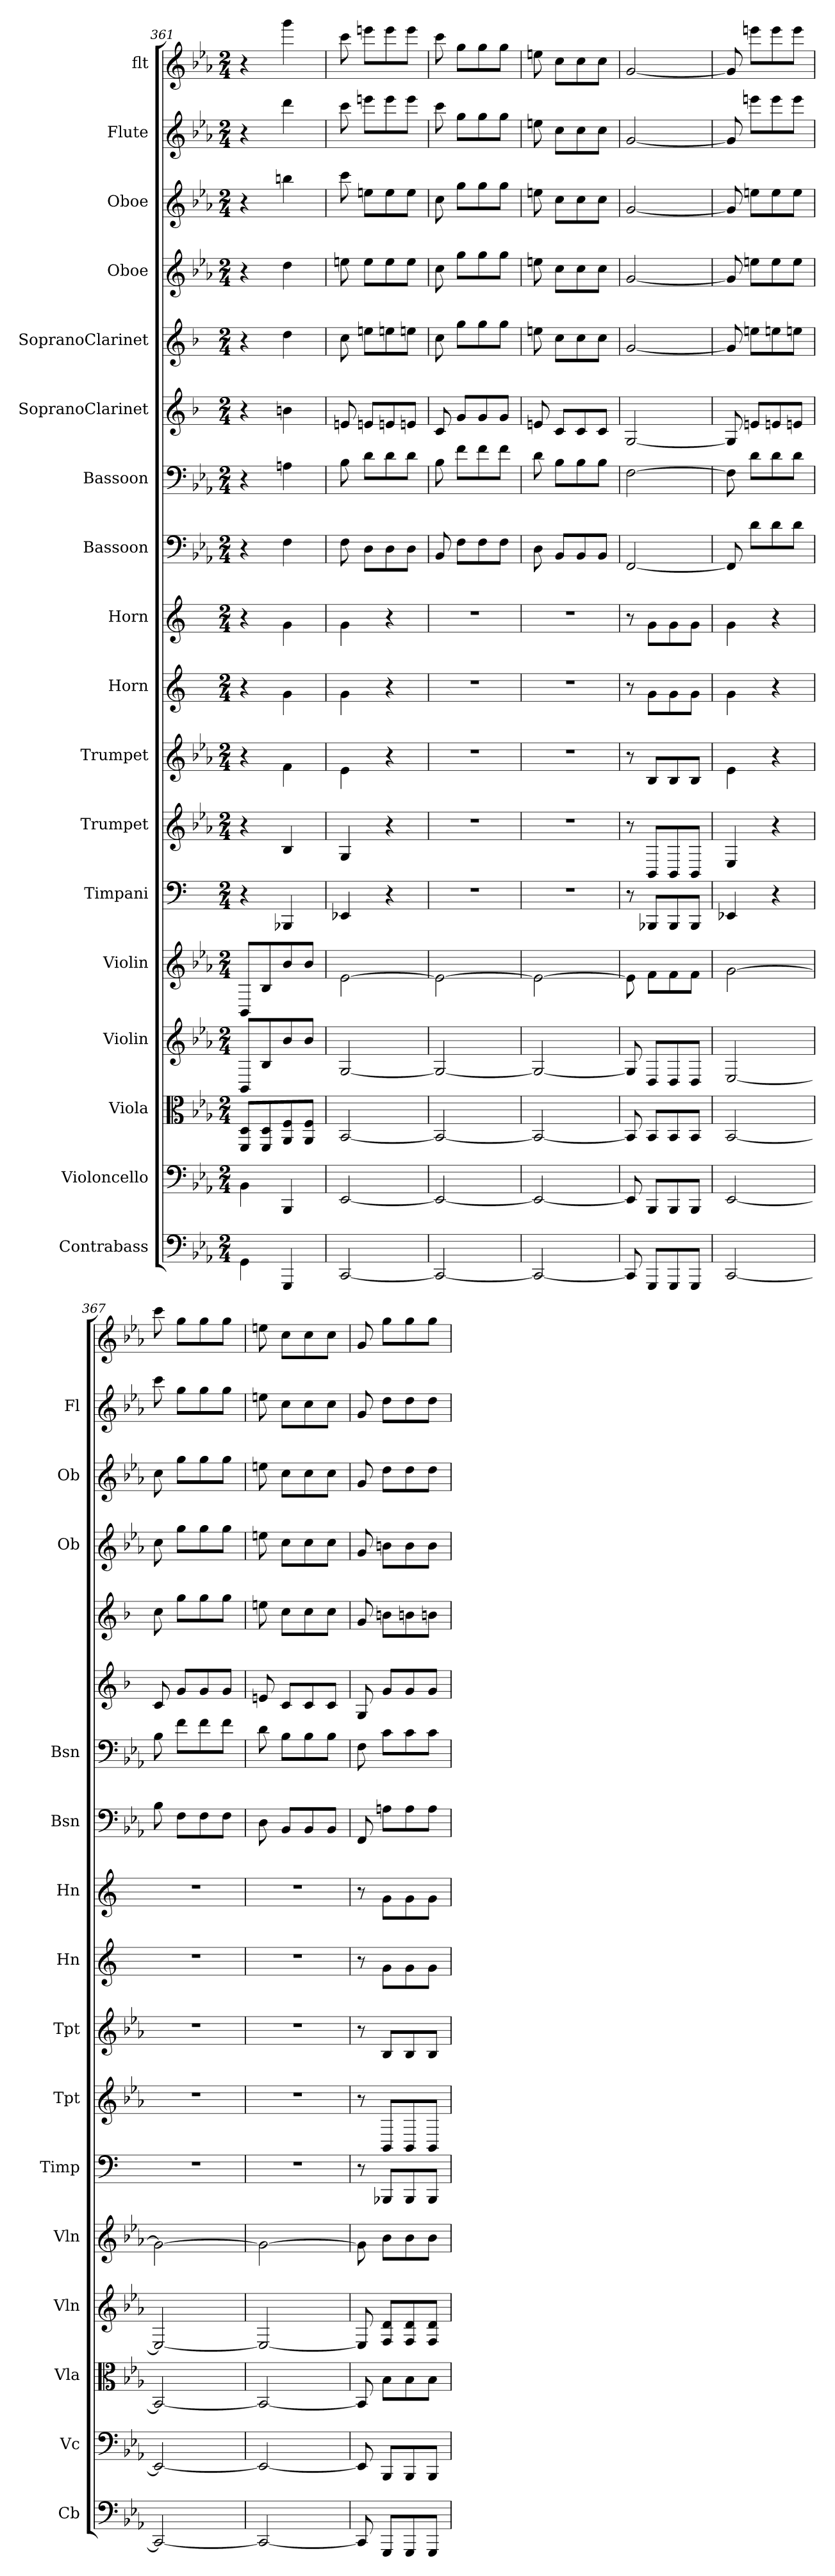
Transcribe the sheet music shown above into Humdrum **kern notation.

**kern	**kern	**kern	**kern	**kern	**kern	**kern	**kern	**kern	**kern	**kern	**kern	**kern	**kern	**kern	**kern	**kern	**kern
*part18	*part17	*part16	*part15	*part14	*part13	*part12	*part11	*part10	*part9	*part8	*part7	*part6	*part5	*part4	*part3	*part2	*part1
*staff18	*staff17	*staff16	*staff15	*staff14	*staff13	*staff12	*staff11	*staff10	*staff9	*staff8	*staff7	*staff6	*staff5	*staff4	*staff3	*staff2	*staff1
*I"Contrabass	*I"Violoncello	*I"Viola	*I"Violin	*I"Violin	*I"Timpani	*I"Trumpet	*I"Trumpet	*I"Horn	*I"Horn	*I"Bassoon	*I"Bassoon	*I"SopranoClarinet	*I"SopranoClarinet	*I"Oboe	*I"Oboe	*I"Flute	*I"flt
*I'Cb	*I'Vc	*I'Vla	*I'Vln	*I'Vln	*I'Timp	*I'Tpt	*I'Tpt	*I'Hn	*I'Hn	*I'Bsn	*I'Bsn	*	*	*I'Ob	*I'Ob	*I'Fl	*
*clefF4	*clefF4	*clefC3	*clefG2	*clefG2	*clefF4	*clefG2	*clefG2	*clefG2	*clefG2	*clefF4	*clefF4	*clefG2	*clefG2	*clefG2	*clefG2	*clefG2	*clefG2
*k[b-e-a-]	*k[b-e-a-]	*k[b-e-a-]	*k[b-e-a-]	*k[b-e-a-]	*k[]	*k[b-e-a-]	*k[b-e-a-]	*k[]	*k[]	*k[b-e-a-]	*k[b-e-a-]	*k[b-]	*k[b-]	*k[b-e-a-]	*k[b-e-a-]	*k[b-e-a-]	*k[b-e-a-]
*c:	*c:	*c:	*c:	*c:	*	*c:	*c:	*	*	*c:	*c:	*	*	*c:	*c:	*c:	*c:
*M2/4	*M2/4	*M2/4	*M2/4	*M2/4	*M2/4	*M2/4	*M2/4	*M2/4	*M2/4	*M2/4	*M2/4	*M2/4	*M2/4	*M2/4	*M2/4	*M2/4	*M2/4
=361	=361	=361	=361	=361	=361	=361	=361	=361	=361	=361	=361	=361	=361	=361	=361	=361	=361
4GG\	4BB-\	8FF/ 8D/L	8BB-/L	8BB-/L	4r	4r	4r	4r	4r	4r	4r	4r	4r	4r	4r	4r	4r
.	.	8FF/ 8D/	8B-/	8B-/	.	.	.	.	.	.	.	.	.	.	.	.	.
4GGG/	4BBB-/	8AA-/ 8F/	8b-/	8b-/	4BBB-X/	4B-/	4f\	4g\	4g\	4F\	4An\	4bn\	4dd\	4dd\	4bbn\	4ddd\	4ggg\
.	.	8AA-/ 8F/J	8b-/J	8b-/J	.	.	.	.	.	.	.	.	.	.	.	.	.
=362	=362	=362	=362	=362	=362	=362	=362	=362	=362	=362	=362	=362	=362	=362	=362	=362	=362
[2CC/	[2EE-/	[2BB-/	[2G/	[2e-\	4EE-X/	4G/	4e-\	4g\	4g\	8F\	8B-\	8en/	8cc\	8een\	8ccc\	8ccc\	8ccc\
.	.	.	.	.	.	.	.	.	.	8D\L	8d\L	8en/L	8een\L	8ee\L	8een\L	8eeen\L	8eeen\L
.	.	.	.	.	4r	4r	4r	4r	4r	8D\	8d\	8en/	8een\	8ee\	8ee\	8eee\	8eee\
.	.	.	.	.	.	.	.	.	.	8D\J	8d\J	8en/J	8een\J	8ee\J	8ee\J	8eee\J	8eee\J
=363	=363	=363	=363	=363	=363	=363	=363	=363	=363	=363	=363	=363	=363	=363	=363	=363	=363
2CC/_	2EE-/_	2BB-/_	2G/_	2e-\_	2r	2r	2r	2r	2r	8BB-/	8B-\	8c/	8cc\	8cc\	8cc\	8ccc\	8ccc\
.	.	.	.	.	.	.	.	.	.	8F\L	8f\L	8g/L	8gg\L	8gg\L	8gg\L	8gg\L	8gg\L
.	.	.	.	.	.	.	.	.	.	8F\	8f\	8g/	8gg\	8gg\	8gg\	8gg\	8gg\
.	.	.	.	.	.	.	.	.	.	8F\J	8f\J	8g/J	8gg\J	8gg\J	8gg\J	8gg\J	8gg\J
=364	=364	=364	=364	=364	=364	=364	=364	=364	=364	=364	=364	=364	=364	=364	=364	=364	=364
2CC/_	2EE-/_	2BB-/_	2G/_	2e-\_	2r	2r	2r	2r	2r	8D\	8d\	8en/	8een\	8een\	8een\	8een\	8een\
.	.	.	.	.	.	.	.	.	.	8BB-/L	8B-\L	8c/L	8cc\L	8cc\L	8cc\L	8cc\L	8cc\L
.	.	.	.	.	.	.	.	.	.	8BB-/	8B-\	8c/	8cc\	8cc\	8cc\	8cc\	8cc\
.	.	.	.	.	.	.	.	.	.	8BB-/J	8B-\J	8c/J	8cc\J	8cc\J	8cc\J	8cc\J	8cc\J
=365	=365	=365	=365	=365	=365	=365	=365	=365	=365	=365	=365	=365	=365	=365	=365	=365	=365
8CC/]	8EE-/]	8BB-/]	8G/]	8e-\]	8r	8r	8r	8r	8r	[2FF/	[2F\	[2G/	[2g/	[2g/	[2g/	[2g/	[2g/
8GGG/L	8BBB-/L	8BB-/L	8D/L	8f\L	8BBB-X/L	8BB-/L	8B-/L	8g\L	8g\L	.	.	.	.	.	.	.	.
8GGG/	8BBB-/	8BB-/	8D/	8f\	8BBB-/	8BB-/	8B-/	8g\	8g\	.	.	.	.	.	.	.	.
8GGG/J	8BBB-/J	8BB-/J	8D/J	8f\J	8BBB-/J	8BB-/J	8B-/J	8g\J	8g\J	.	.	.	.	.	.	.	.
=366	=366	=366	=366	=366	=366	=366	=366	=366	=366	=366	=366	=366	=366	=366	=366	=366	=366
[2CC/	[2EE-/	[2BB-/	[2E-/	[2g\	4EE-X/	4E-/	4e-\	4g\	4g\	8FF/]	8F\]	8G/]	8g/]	8g/]	8g/]	8g/]	8g/]
.	.	.	.	.	.	.	.	.	.	8d\L	8d\L	8en/L	8een\L	8een\L	8een\L	8eeen\L	8eeen\L
.	.	.	.	.	4r	4r	4r	4r	4r	8d\	8d\	8en/	8een\	8ee\	8ee\	8eee\	8eee\
.	.	.	.	.	.	.	.	.	.	8d\J	8d\J	8en/J	8een\J	8ee\J	8ee\J	8eee\J	8eee\J
=367	=367	=367	=367	=367	=367	=367	=367	=367	=367	=367	=367	=367	=367	=367	=367	=367	=367
2CC/_	2EE-/_	2BB-/_	2E-/_	2g\_	2r	2r	2r	2r	2r	8B-\	8B-\	8c/	8cc\	8cc\	8cc\	8ccc\	8ccc\
.	.	.	.	.	.	.	.	.	.	8F\L	8f\L	8g/L	8gg\L	8gg\L	8gg\L	8gg\L	8gg\L
.	.	.	.	.	.	.	.	.	.	8F\	8f\	8g/	8gg\	8gg\	8gg\	8gg\	8gg\
.	.	.	.	.	.	.	.	.	.	8F\J	8f\J	8g/J	8gg\J	8gg\J	8gg\J	8gg\J	8gg\J
=368	=368	=368	=368	=368	=368	=368	=368	=368	=368	=368	=368	=368	=368	=368	=368	=368	=368
2CC/_	2EE-/_	2BB-/_	2E-/_	2g\_	2r	2r	2r	2r	2r	8D\	8d\	8en/	8een\	8een\	8een\	8een\	8een\
.	.	.	.	.	.	.	.	.	.	8BB-/L	8B-\L	8c/L	8cc\L	8cc\L	8cc\L	8cc\L	8cc\L
.	.	.	.	.	.	.	.	.	.	8BB-/	8B-\	8c/	8cc\	8cc\	8cc\	8cc\	8cc\
.	.	.	.	.	.	.	.	.	.	8BB-/J	8B-\J	8c/J	8cc\J	8cc\J	8cc\J	8cc\J	8cc\J
=369	=369	=369	=369	=369	=369	=369	=369	=369	=369	=369	=369	=369	=369	=369	=369	=369	=369
8CC/]	8EE-/]	8BB-/]	8E-/]	8g\]	8r	8r	8r	8r	8r	8FF/	8F\	8G/	8g/	8g/	8g/	8g/	8g/
8GGG/L	8BBB-/L	8B-\L	8F/ 8d/L	8b-\L	8BBB-X/L	8BB-/L	8B-/L	8g\L	8g\L	8An\L	8c\L	8g/L	8bn\L	8bn\L	8dd\L	8dd\L	8gg\L
8GGG/	8BBB-/	8B-\	8F/ 8d/	8b-\	8BBB-/	8BB-/	8B-/	8g\	8g\	8A\	8c\	8g/	8bn\	8b\	8dd\	8dd\	8gg\
8GGG/J	8BBB-/J	8B-\J	8F/ 8d/J	8b-\J	8BBB-/J	8BB-/J	8B-/J	8g\J	8g\J	8A\J	8c\J	8g/J	8bn\J	8b\J	8dd\J	8dd\J	8gg\J
=	=	=	=	=	=	=	=	=	=	=	=	=	=	=	=	=	=
*-	*-	*-	*-	*-	*-	*-	*-	*-	*-	*-	*-	*-	*-	*-	*-	*-	*-
